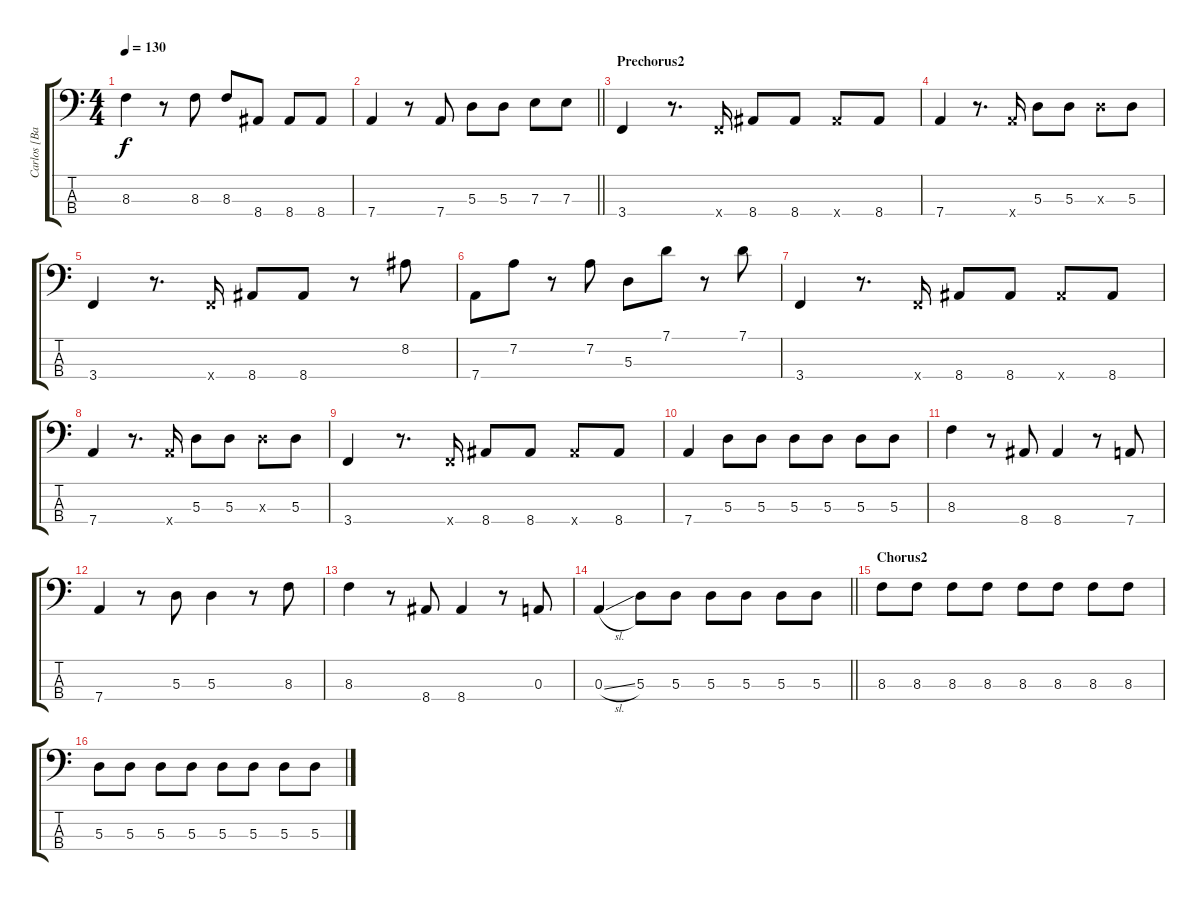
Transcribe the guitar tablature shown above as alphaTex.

\track ("Carlos [Bass]" "Carlos [Ba") {instrument electricbasspick}
\staff {score tabs}
\tuning (G2 D2 A1 D1) {hide}
\ts (4 4)
\tempo 130
\clef f4
\ks c
8.3.4{dy f} r.8 8.3.8 8.3.8 8.4.8 8.4.8 8.4.8 |
\barLineRight lightlight
7.4.4 r.8 7.4.8 5.3.8 5.3.8 7.3.8 7.3.8 |
\section ("" "Prechorus2")
3.4.4 r.8{d} 3.4{x}.16 8.4.8 8.4.8 8.4{x}.8 8.4.8 |
7.4.4 r.8{d} 7.4{x}.16 5.3.8 5.3.8 5.3{x}.8 5.3.8 |
3.4.4 r.8{d} 3.4{x}.16 8.4.8 8.4.8 r.8 8.2.8 |
7.4.8 7.2.8 r.8 7.2.8 5.3.8 7.1.8 r.8 7.1.8 |
3.4.4 r.8{d} 3.4{x}.16 8.4.8 8.4.8 8.4{x}.8 8.4.8 |
7.4.4 r.8{d} 7.4{x}.16 5.3.8 5.3.8 5.3{x}.8 5.3.8 |
3.4.4 r.8{d} 3.4{x}.16 8.4.8 8.4.8 8.4{x}.8 8.4.8 |
7.4.4 5.3.8 5.3.8 5.3.8 5.3.8 5.3.8 5.3.8 |
8.3.4 r.8 8.4.8 8.4.4 r.8 7.4.8 |
7.4.4 r.8 5.3.8 5.3.4 r.8 8.3.8 |
8.3.4 r.8 8.4.8 8.4.4 r.8 0.3.8 |
\barLineRight lightlight
0.3{sl}.4 5.3.8 5.3.8 5.3.8 5.3.8 5.3.8 5.3.8 |
\section ("" "Chorus2")
8.3.8 8.3.8 8.3.8 8.3.8 8.3.8 8.3.8 8.3.8 8.3.8 |
5.3.8 5.3.8 5.3.8 5.3.8 5.3.8 5.3.8 5.3.8 5.3.8
